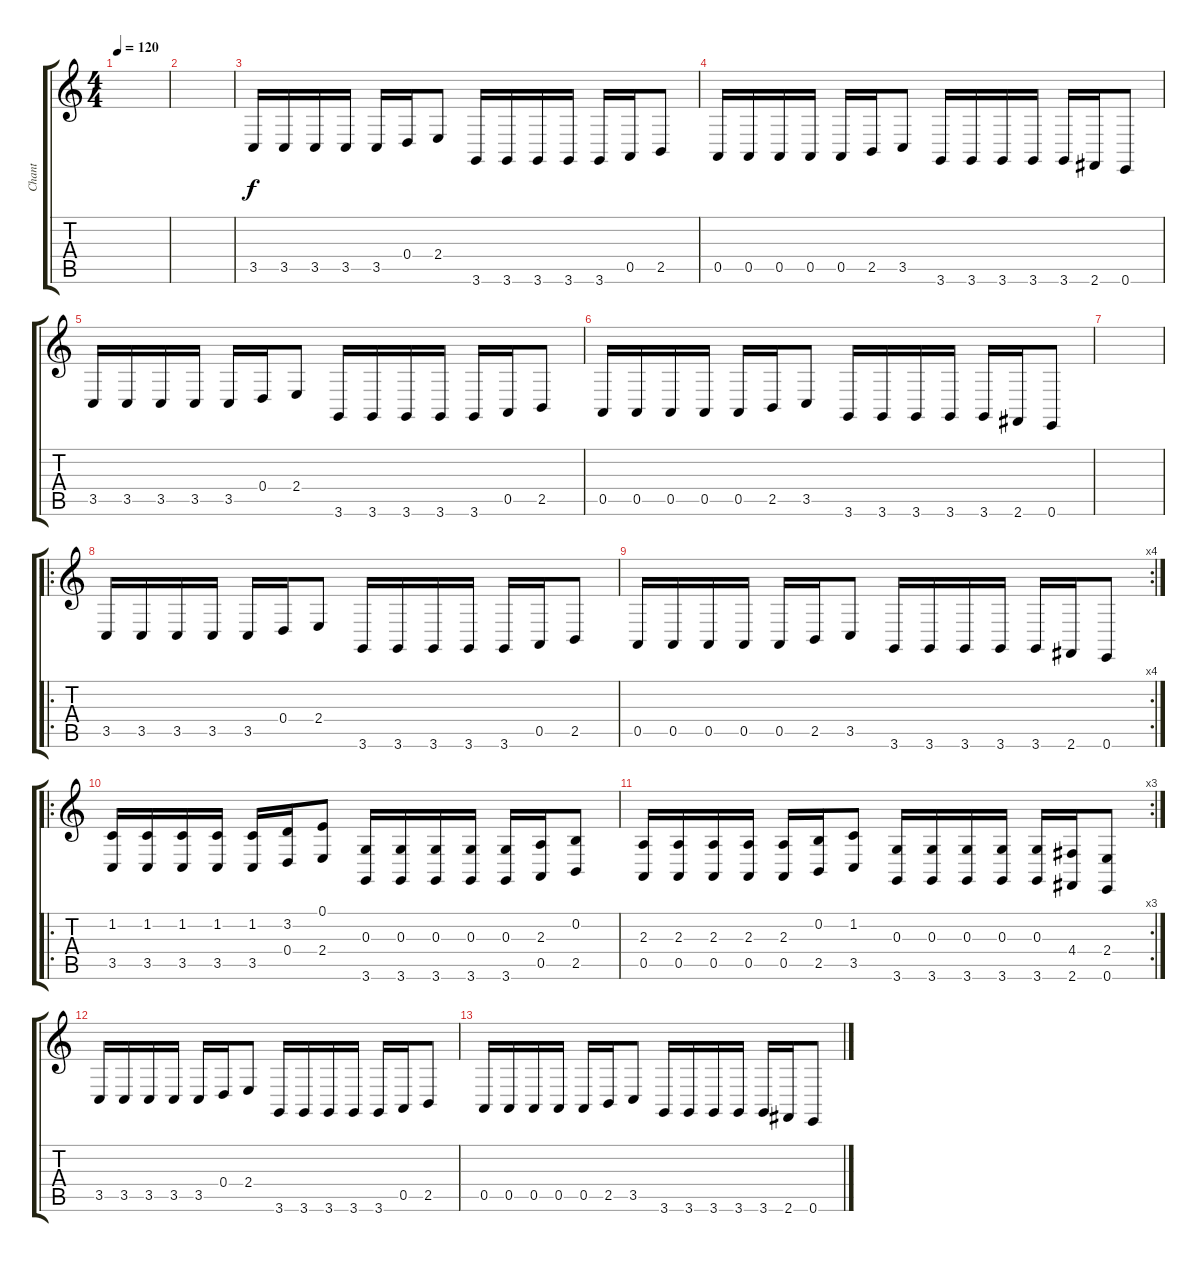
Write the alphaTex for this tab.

\track ("Chant" "Chant") {instrument altosax}
\staff {score tabs}
\tuning (E4 B3 G3 D3 A2 E2) {hide}
\ts (4 4)
\tempo 120
\clef g2
\ks c
|
|
3.5.16{dy f} 3.5.16 3.5.16 3.5.16 3.5.16 0.4.16 2.4.8 3.6.16 3.6.16 3.6.16 3.6.16 3.6.16 0.5.16 2.5.8 |
0.5.16 0.5.16 0.5.16 0.5.16 0.5.16 2.5.16 3.5.8 3.6.16 3.6.16 3.6.16 3.6.16 3.6.16 2.6.16 0.6.8 |
3.5.16 3.5.16 3.5.16 3.5.16 3.5.16 0.4.16 2.4.8 3.6.16 3.6.16 3.6.16 3.6.16 3.6.16 0.5.16 2.5.8 |
0.5.16 0.5.16 0.5.16 0.5.16 0.5.16 2.5.16 3.5.8 3.6.16 3.6.16 3.6.16 3.6.16 3.6.16 2.6.16 0.6.8 |
|
\ro
3.5.16 3.5.16 3.5.16 3.5.16 3.5.16 0.4.16 2.4.8 3.6.16 3.6.16 3.6.16 3.6.16 3.6.16 0.5.16 2.5.8 |
\rc 4
0.5.16 0.5.16 0.5.16 0.5.16 0.5.16 2.5.16 3.5.8 3.6.16 3.6.16 3.6.16 3.6.16 3.6.16 2.6.16 0.6.8 |
\ro
(1.2 3.5).16 (1.2 3.5).16 (1.2 3.5).16 (1.2 3.5).16 (1.2 3.5).16 (3.2 0.4).16 (0.1 2.4).8 (0.3 3.6).16 (0.3 3.6).16 (0.3 3.6).16 (0.3 3.6).16 (0.3 3.6).16 (2.3 0.5).16 (0.2 2.5).8 |
\rc 3
(2.3 0.5).16 (2.3 0.5).16 (2.3 0.5).16 (2.3 0.5).16 (2.3 0.5).16 (0.2 2.5).16 (1.2 3.5).8 (0.3 3.6).16 (0.3 3.6).16 (0.3 3.6).16 (0.3 3.6).16 (0.3 3.6).16 (4.4 2.6).16 (2.4 0.6).8 |
3.5.16 3.5.16 3.5.16 3.5.16 3.5.16 0.4.16 2.4.8 3.6.16 3.6.16 3.6.16 3.6.16 3.6.16 0.5.16 2.5.8 |
0.5.16 0.5.16 0.5.16 0.5.16 0.5.16 2.5.16 3.5.8 3.6.16 3.6.16 3.6.16 3.6.16 3.6.16 2.6.16 0.6.8
